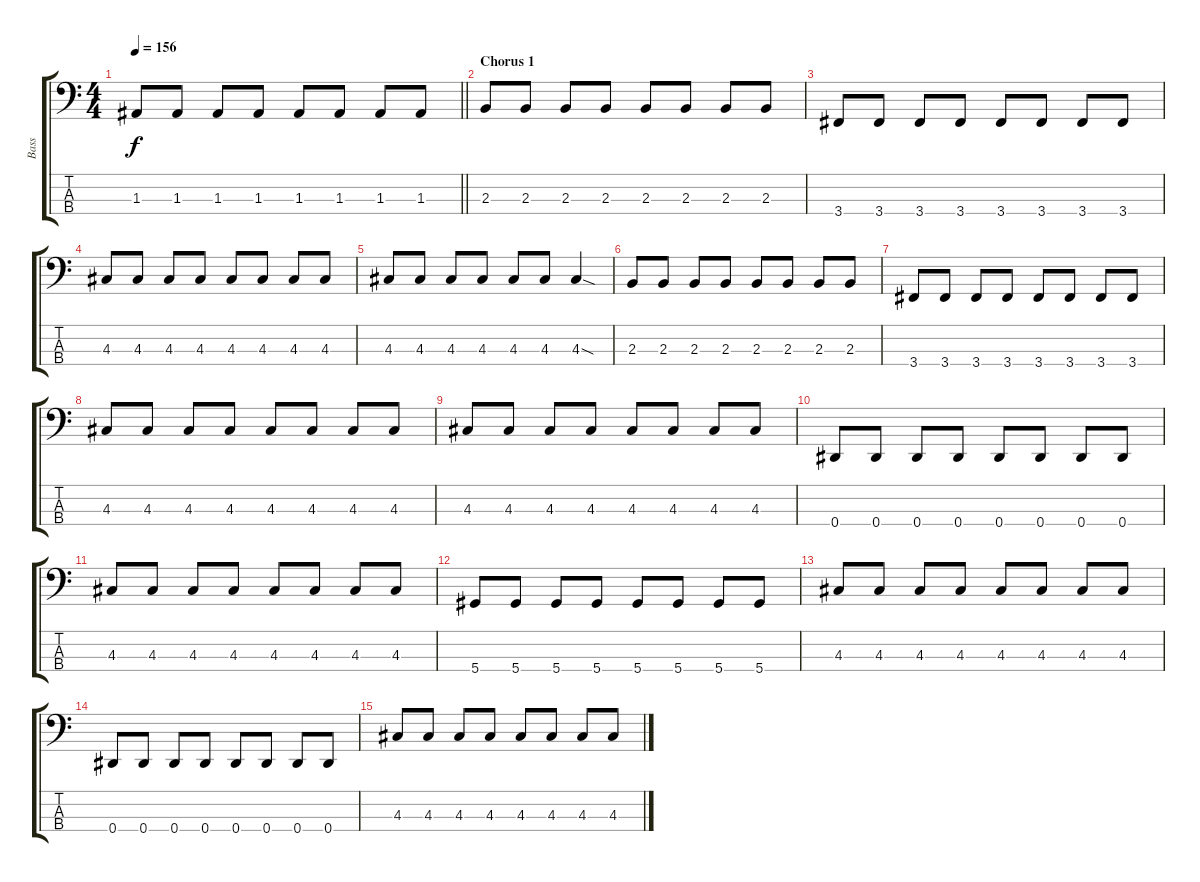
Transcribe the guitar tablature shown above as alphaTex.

\track ("Bass" "Bass") {instrument electricbassfinger}
\staff {score tabs}
\tuning (G2 D2 A1 Eb1) {hide}
\ts (4 4)
\tempo 156
\clef f4
\barLineRight lightlight
\ks c
1.3.8{dy f} 1.3.8 1.3.8 1.3.8 1.3.8 1.3.8 1.3.8 1.3.8 |
\section ("" "Chorus 1")
2.3.8 2.3.8 2.3.8 2.3.8 2.3.8 2.3.8 2.3.8 2.3.8 |
3.4.8 3.4.8 3.4.8 3.4.8 3.4.8 3.4.8 3.4.8 3.4.8 |
4.3.8 4.3.8 4.3.8 4.3.8 4.3.8 4.3.8 4.3.8 4.3.8 |
4.3.8 4.3.8 4.3.8 4.3.8 4.3.8 4.3.8 4.3{sod}.4 |
2.3.8 2.3.8 2.3.8 2.3.8 2.3.8 2.3.8 2.3.8 2.3.8 |
3.4.8 3.4.8 3.4.8 3.4.8 3.4.8 3.4.8 3.4.8 3.4.8 |
4.3.8 4.3.8 4.3.8 4.3.8 4.3.8 4.3.8 4.3.8 4.3.8 |
4.3.8 4.3.8 4.3.8 4.3.8 4.3.8 4.3.8 4.3.8 4.3.8 |
0.4.8 0.4.8 0.4.8 0.4.8 0.4.8 0.4.8 0.4.8 0.4.8 |
4.3.8 4.3.8 4.3.8 4.3.8 4.3.8 4.3.8 4.3.8 4.3.8 |
5.4.8 5.4.8 5.4.8 5.4.8 5.4.8 5.4.8 5.4.8 5.4.8 |
4.3.8 4.3.8 4.3.8 4.3.8 4.3.8 4.3.8 4.3.8 4.3.8 |
0.4.8 0.4.8 0.4.8 0.4.8 0.4.8 0.4.8 0.4.8 0.4.8 |
4.3.8 4.3.8 4.3.8 4.3.8 4.3.8 4.3.8 4.3.8 4.3.8
